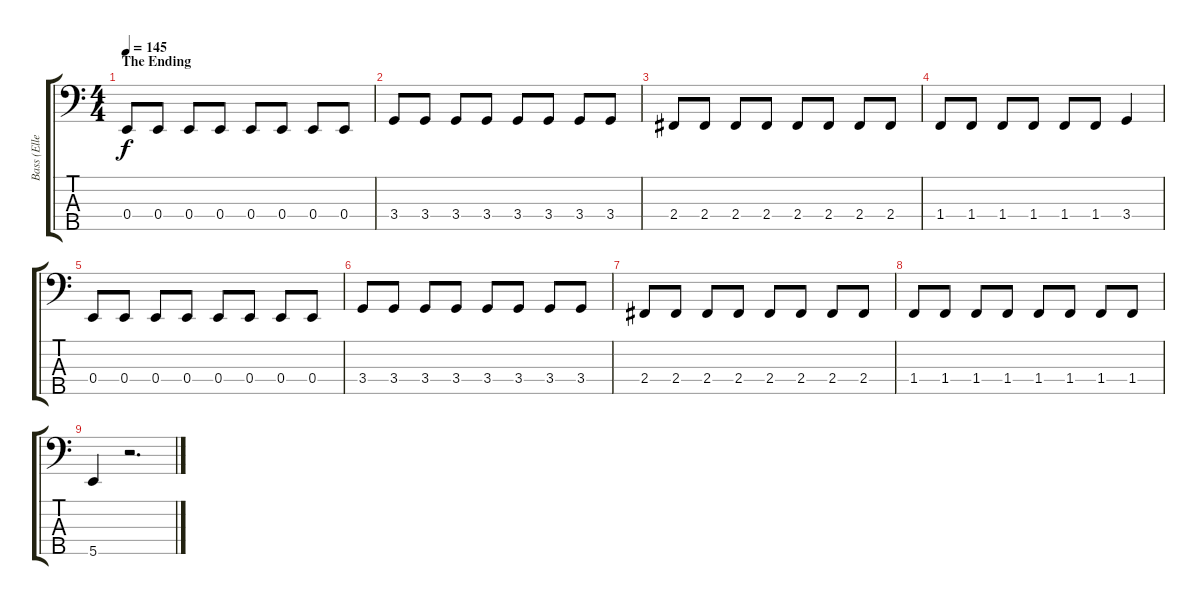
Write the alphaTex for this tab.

\track ("Bass (Ellefson)" "Bass (Elle") {instrument electricbasspick}
\staff {score tabs}
\tuning (G2 D2 A1 E1 B0) {hide}
\ts (4 4)
\section ("" "The Ending")
\tempo 145
\clef f4
\ks c
0.4.8{dy f} 0.4.8 0.4.8 0.4.8 0.4.8 0.4.8 0.4.8 0.4.8 |
3.4.8 3.4.8 3.4.8 3.4.8 3.4.8 3.4.8 3.4.8 3.4.8 |
2.4.8 2.4.8 2.4.8 2.4.8 2.4.8 2.4.8 2.4.8 2.4.8 |
1.4.8 1.4.8 1.4.8 1.4.8 1.4.8 1.4.8 3.4.4 |
0.4.8 0.4.8 0.4.8 0.4.8 0.4.8 0.4.8 0.4.8 0.4.8 |
3.4.8 3.4.8 3.4.8 3.4.8 3.4.8 3.4.8 3.4.8 3.4.8 |
2.4.8 2.4.8 2.4.8 2.4.8 2.4.8 2.4.8 2.4.8 2.4.8 |
1.4.8 1.4.8 1.4.8 1.4.8 1.4.8 1.4.8 1.4.8 1.4.8 |
5.5.4 r.2{d}
